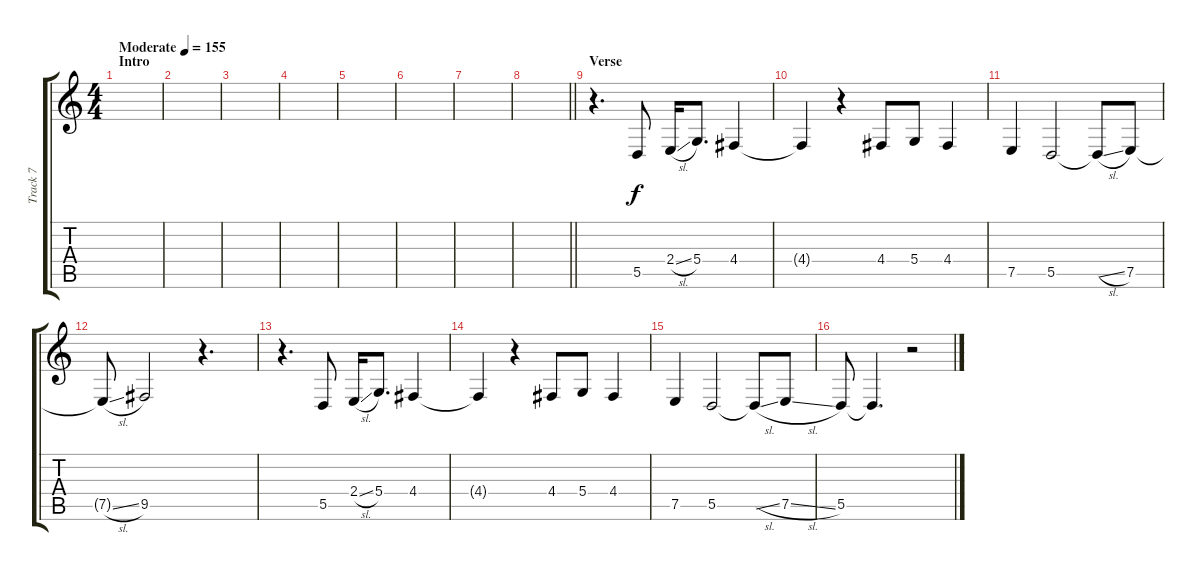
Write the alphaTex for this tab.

\track ("Track 7" "Track 7") {instrument clarinet}
\staff {score tabs}
\tuning (E4 B3 G3 D3 A2 E2) {hide}
\ts (4 4)
\section ("" "Intro")
\tempo (155 "Moderate")
\clef g2
\ks c
|
|
|
|
|
|
|
\barLineRight lightlight
|
\section ("" "Verse")
r.4{d} 5.5.8 2.4{sl}.16 5.4.8{d} 4.4.4 |
4.4{t}.4 r.4 4.4.8 5.4.8 4.4.4 |
7.5.4 5.5.2 5.5{sl t}.8 7.5.8 |
7.5{sl t}.8 9.5.2 r.4{d} |
r.4{d} 5.5.8 2.4{sl}.16 5.4.8{d} 4.4.4 |
4.4{t}.4 r.4 4.4.8 5.4.8 4.4.4 |
7.5.4 5.5.2 5.5{sl t}.8 7.5{sl}.8 |
5.5.8 5.5{t}.4{d} r.2
